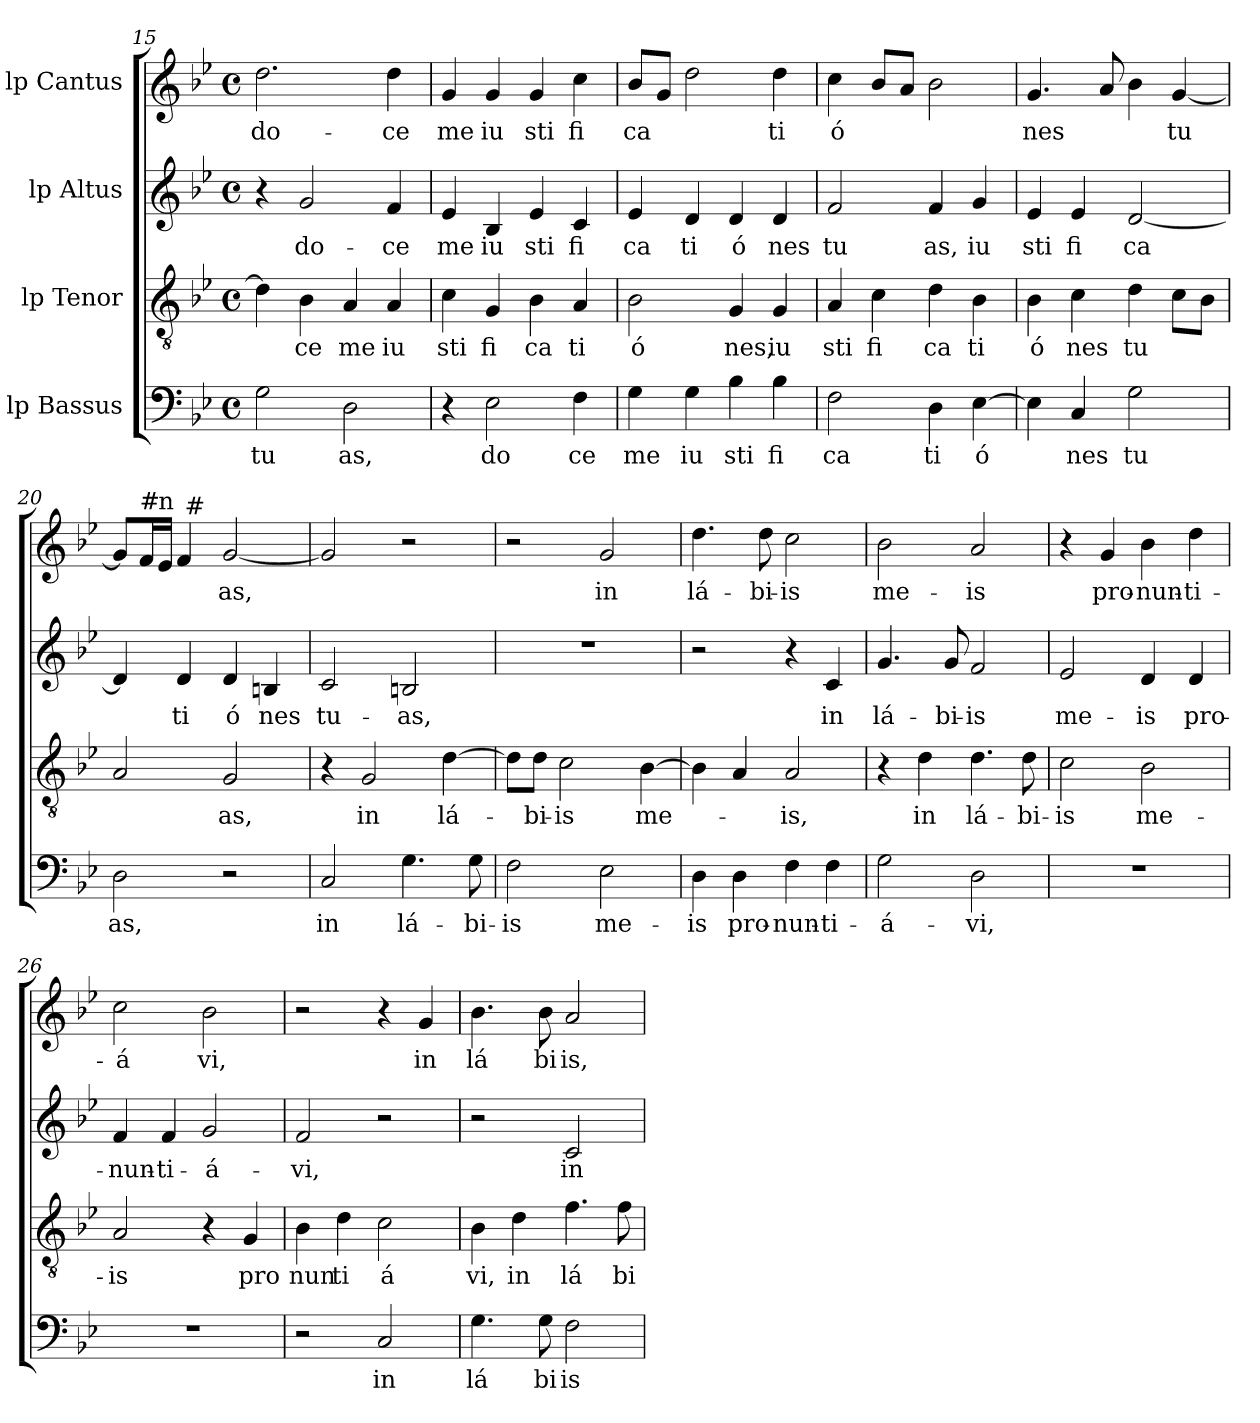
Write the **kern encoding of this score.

**kern	**text	**kern	**text	**kern	**text	**kern	**text
*part4	*part4	*part3	*part3	*part2	*part2	*part1	*part1
*staff4	*staff4	*staff3	*staff3	*staff2	*staff2	*staff1	*staff1
*I"lp Bassus	*	*I"lp Tenor	*	*I"lp Altus	*	*I"lp Cantus	*
*clefF4	*	*clefGv2	*	*clefG2	*	*clefG2	*
*k[b-e-]	*	*k[b-e-]	*	*k[b-e-]	*	*k[b-e-]	*
*B-:	*	*B-:	*	*B-:	*	*B-:	*
*M4/4	*	*M4/4	*	*M4/4	*	*M4/4	*
*met(c)	*	*met(c)	*	*met(c)	*	*met(c)	*
=15	=15	=15	=15	=15	=15	=15	=15
!	!LO:LY:b:cj	!	!	!	!	!	!LO:LY:b:cj
2G\	tu	4d\]	.	4r	.	2.dd\	do-
!	!	!	!LO:LY:b:cj	!	!LO:LY:b:cj	!	!
.	.	4B-\	ce	2g/	do-	.	.
!	!LO:LY:b:cj	!	!LO:LY:b:cj	!	!	!	!
2D\	as,	4A/	me	.	.	.	.
!	!	!	!LO:LY:b:cj	!	!LO:LY:b:cj	!	!LO:LY:b:cj
.	.	4A/	iu	4f/	-ce	4dd\	-ce
!!LO:LB:g=z
=16	=16	=16	=16	=16	=16	=16	=16
!	!	!	!LO:LY:b:cj	!	!LO:LY:b:cj	!	!LO:LY:b:cj
4r	.	4c\	sti	4e-/	me	4g/	me
!	!LO:LY:b:cj	!	!LO:LY:b:cj	!	!LO:LY:b:cj	!	!LO:LY:b:cj
2E-\	do	4G/	fi	4B-/	iu	4g/	iu
!	!	!	!LO:LY:b:cj	!	!LO:LY:b:cj	!	!LO:LY:b:cj
.	.	4B-\	ca	4e-/	sti	4g/	sti
!	!LO:LY:b:cj	!	!LO:LY:b:cj	!	!LO:LY:b:cj	!	!LO:LY:b:cj
4F\	ce	4A/	ti	4c/	fi	4cc\	fi
=17	=17	=17	=17	=17	=17	=17	=17
!	!LO:LY:b:cj	!	!LO:LY:b:cj	!	!LO:LY:b:cj	!	!LO:LY:b:cj
4G\	me	2B-\	ó	4e-/	ca	8b-/L	ca
.	.	.	.	.	.	8g/J	.
!	!LO:LY:b:cj	!	!	!	!LO:LY:b:cj	!	!
4G\	iu	.	.	4d/	ti	2dd\	.
!	!LO:LY:b:cj	!	!LO:LY:b:cj	!	!LO:LY:b:cj	!	!
4B-\	sti	4G/	nes,	4d/	ó	.	.
!	!LO:LY:b:cj	!	!LO:LY:b:cj	!	!LO:LY:b:cj	!	!LO:LY:b:cj
4B-\	fi	4G/	iu	4d/	nes	4dd\	ti
=18	=18	=18	=18	=18	=18	=18	=18
!	!LO:LY:b:cj	!	!LO:LY:b:cj	!	!LO:LY:b:cj	!	!LO:LY:b:cj
2F\	ca	4A/	sti	2f/	tu	4cc\	ó
!	!	!	!LO:LY:b:cj	!	!	!	!
.	.	4c\	fi	.	.	8b-/L	.
.	.	.	.	.	.	8a/J	.
!	!LO:LY:b:cj	!	!LO:LY:b:cj	!	!LO:LY:b:cj	!	!
4D\	ti	4d\	ca	4f/	as,	2b-\	.
!	!LO:LY:b:cj	!	!LO:LY:b:cj	!	!LO:LY:b:cj	!	!
[>4E-\	ó	4B-\	ti	4g/	iu	.	.
=19	=19	=19	=19	=19	=19	=19	=19
!	!	!	!LO:LY:b:cj	!	!LO:LY:b:cj	!	!LO:LY:b
4E-\]	.	4B-\	ó	4e-/	sti	4.g/	nes
!	!LO:LY:b:cj	!	!LO:LY:b:cj	!	!LO:LY:b:cj	!	!
4C/	nes	4c\	nes	4e-/	fi	.	.
.	.	.	.	.	.	8a/	.
!	!LO:LY:b:cj	!	!LO:LY:b:cj	!	!LO:LY:b:cj	!	!
2G\	tu	4d\	tu	[<2d/	ca	4b-\	.
!	!	!	!	!	!	!	!LO:LY:b:cj
.	.	8c\L	.	.	.	[<4g/	tu
.	.	8B-\J	.	.	.	.	.
=20	=20	=20	=20	=20	=20	=20	=20
!	!LO:LY:b:cj	!	!	!	!	!	!
*	*	*	*	*	*	*^	*
2D\	as,	2A/	.	4d/]	.	8g/L]	4ryy	.
!	!	!	!	!	!	!LO:TX:a:t=#	!	!
.	.	.	.	.	.	16f/	.	.
!	!	!	!	!	!	!LO:TX:a:t=n	!	!
.	.	.	.	.	.	16e-/J	.	.
!	!	!	!	!	!LO:LY:b:cj	!	!	!
.	.	.	.	4d/	ti	4f/	64ryy	.
!	!	!	!	!	!	!	!LO:TX:a:t=#	!
.	.	.	.	.	.	.	2ryy	.
!	!	!	!LO:LY:b:cj	!	!LO:LY:b:cj	!	!	!LO:LY:b:cj
2r	.	2G/	as,	4d/	ó	[>2g/	.	as,
!	!	!	!	!	!LO:LY:b:cj	!	!	!
.	.	.	.	4Bn/	nes	.	.	.
.	.	.	.	.	.	.	8...ryy	.
!!LO:PB:g=z
=21	=21	=21	=21	=21	=21	=21	=21	=21
!	!LO:LY:b:cj	!	!	!	!LO:LY:b:cj	!	!	!
*	*	*	*	*	*	*v	*v	*
2C/	in	4r	.	2c/	tu-	2g/]	.
!	!	!	!LO:LY:b:cj	!	!	!	!
.	.	2G/	in	.	.	.	.
!	!LO:LY:b:cj	!	!	!	!LO:LY:b:cj	!	!
4.G\	lá-	.	.	2Bn/	-as,	2r	.
!	!	!	!LO:LY:b:cj	!	!	!	!
.	.	[>4d\	lá-	.	.	.	.
!	!LO:LY:b:cj	!	!	!	!	!	!
8G\	-bi-	.	.	.	.	.	.
=22	=22	=22	=22	=22	=22	=22	=22
!	!LO:LY:b:cj	!	!	!	!	!	!
2F\	-is	8d\L]	.	1r	.	2r	.
!	!	!	!LO:LY:b:cj	!	!	!	!
.	.	8d\J	-bi-	.	.	.	.
!	!	!	!LO:LY:b:cj	!	!	!	!
.	.	2c\	-is	.	.	.	.
!	!LO:LY:b:cj	!	!	!	!	!	!LO:LY:b:cj
2E-\	me-	.	.	.	.	2g/	in
!	!	!	!LO:LY:b	!	!	!	!
.	.	[>4B-\	me-	.	.	.	.
=23	=23	=23	=23	=23	=23	=23	=23
!	!LO:LY:b:cj	!	!	!	!	!	!LO:LY:b:cj
4D\	-is	4B-\]	.	2r	.	4.dd\	lá-
!	!LO:LY:b:cj	!	!	!	!	!	!
4D\	pro-	4A/	.	.	.	.	.
!	!	!	!	!	!	!	!LO:LY:b:cj
.	.	.	.	.	.	8dd\	-bi-
!	!LO:LY:b:cj	!	!LO:LY:b:cj	!	!	!	!LO:LY:b:cj
4F\	-nun-	2A/	-is,	4r	.	2cc\	-is
!	!LO:LY:b:cj	!	!	!	!LO:LY:b:cj	!	!
4F\	-ti-	.	.	4c/	in	.	.
=24	=24	=24	=24	=24	=24	=24	=24
!	!LO:LY:b:cj	!	!	!	!LO:LY:b:cj	!	!LO:LY:b:cj
2G\	-á-	4r	.	4.g/	lá-	2b-\	me-
!	!	!	!LO:LY:b:cj	!	!	!	!
.	.	4d\	in	.	.	.	.
!	!	!	!	!	!LO:LY:b:cj	!	!
.	.	.	.	8g/	-bi-	.	.
!	!LO:LY:b:cj	!	!LO:LY:b:cj	!	!LO:LY:b:cj	!	!LO:LY:b:cj
2D\	-vi,	4.d\	lá-	2f/	-is	2a/	-is
!	!	!	!LO:LY:b:cj	!	!	!	!
.	.	8d\	-bi-	.	.	.	.
=25	=25	=25	=25	=25	=25	=25	=25
!	!	!	!LO:LY:b:cj	!	!LO:LY:b:cj	!	!
1r	.	2c\	-is	2e-/	me-	4r	.
!	!	!	!	!	!	!	!LO:LY:b:cj
.	.	.	.	.	.	4g/	pro-
!	!	!	!LO:LY:b:cj	!	!LO:LY:b:cj	!	!LO:LY:b:cj
.	.	2B-\	me-	4d/	-is	4b-\	-nun-
!	!	!	!	!	!LO:LY:b:cj	!	!LO:LY:b:cj
.	.	.	.	4d/	pro-	4dd\	-ti-
!!LO:LB:g=z
=26	=26	=26	=26	=26	=26	=26	=26
!	!	!	!LO:LY:b:cj	!	!LO:LY:b:cj	!	!LO:LY:b:cj
1r	.	2A/	-is	4f/	-nun-	2cc\	-á
!	!	!	!	!	!LO:LY:b:cj	!	!
.	.	.	.	4f/	-ti-	.	.
!	!	!	!	!	!LO:LY:b:cj	!	!LO:LY:b:cj
.	.	4r	.	2g/	-á-	2b-\	vi,
!	!	!	!LO:LY:b:cj	!	!	!	!
.	.	4G/	pro	.	.	.	.
=27	=27	=27	=27	=27	=27	=27	=27
!	!	!	!LO:LY:b:cj	!	!LO:LY:b:cj	!	!
2r	.	4B-\	nun	2f/	-vi,	2r	.
!	!	!	!LO:LY:b:cj	!	!	!	!
.	.	4d\	ti	.	.	.	.
!	!LO:LY:b:cj	!	!LO:LY:b:cj	!	!	!	!
2C/	in	2c\	á	2r	.	4r	.
!	!	!	!	!	!	!	!LO:LY:b:cj
.	.	.	.	.	.	4g/	in
=28	=28	=28	=28	=28	=28	=28	=28
!	!LO:LY:b:cj	!	!LO:LY:b:cj	!	!	!	!LO:LY:b:cj
4.G\	lá	4B-\	vi,	2r	.	4.b-\	lá
!	!	!	!LO:LY:b:cj	!	!	!	!
.	.	4d\	in	.	.	.	.
!	!LO:LY:b:cj	!	!	!	!	!	!LO:LY:b:cj
8G\	bi	.	.	.	.	8b-\	bi
!	!LO:LY:b:cj	!	!LO:LY:b:cj	!	!LO:LY:b:cj	!	!LO:LY:b:cj
2F\	is	4.f\	lá	2c/	in	2a/	is,
!	!	!	!LO:LY:b:cj	!	!	!	!
.	.	8f\	bi	.	.	.	.
=	=	=	=	=	=	=	=
*-	*-	*-	*-	*-	*-	*-	*-
